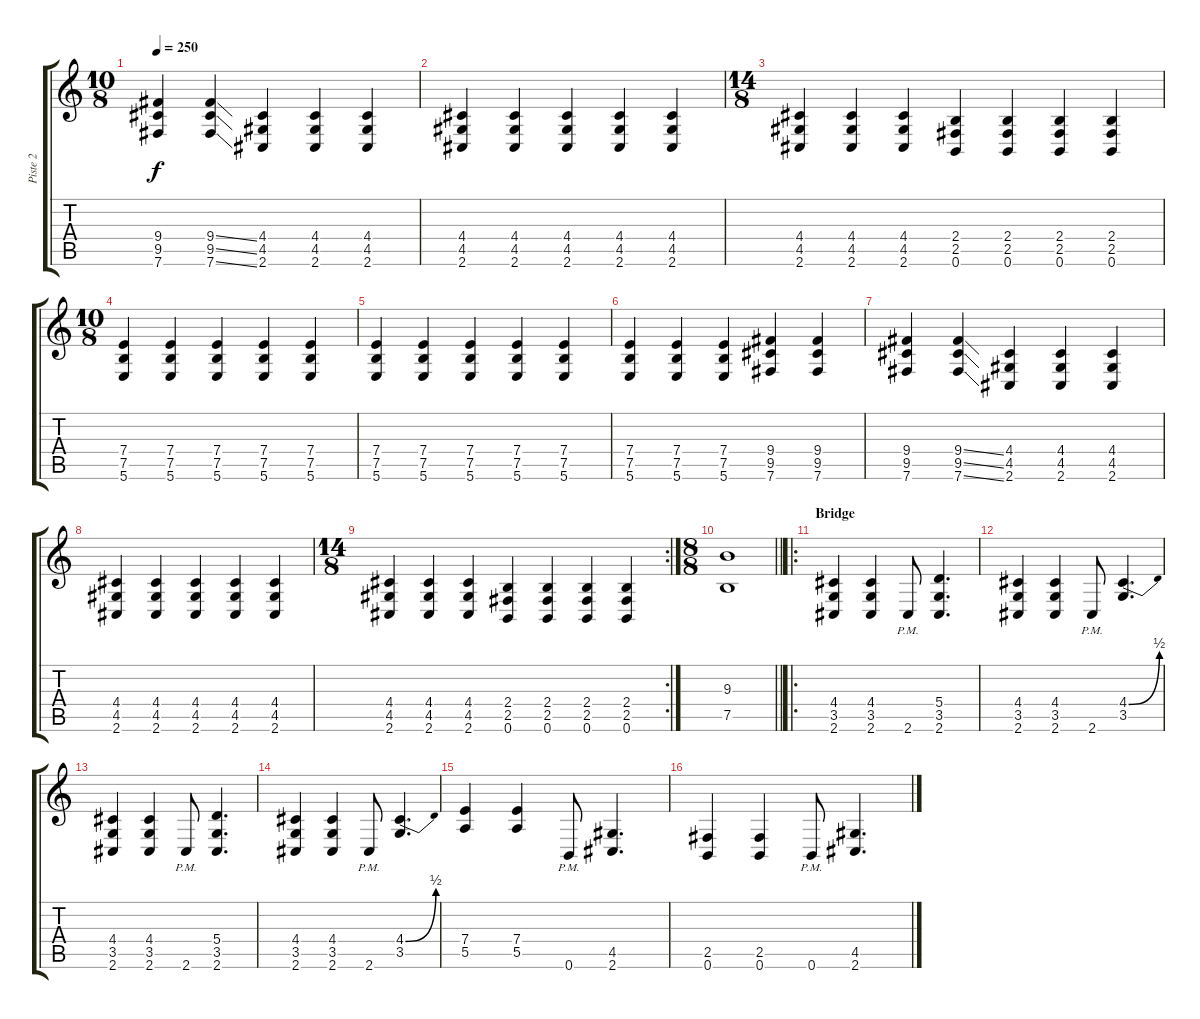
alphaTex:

\track ("Piste 2" "Piste 2") {instrument distortionguitar}
\staff {score tabs}
\tuning (B3 Gb3 D3 A2 E2 B1) {hide}
\ts (10 8)
\tempo 250
\clef g2
\ks c
(9.4 9.5 7.6).4{dy f} (9.4{ss} 9.5{ss} 7.6{ss}).4 (4.4 4.5 2.6).4 (4.4 4.5 2.6).4 (4.4 4.5 2.6).4 |
(4.4 4.5 2.6).4 (4.4 4.5 2.6).4 (4.4 4.5 2.6).4 (4.4 4.5 2.6).4 (4.4 4.5 2.6).4 |
\ts (14 8)
(4.4 4.5 2.6).4 (4.4 4.5 2.6).4 (4.4 4.5 2.6).4 (2.4 2.5 0.6).4 (2.4 2.5 0.6).4 (2.4 2.5 0.6).4 (2.4 2.5 0.6).4 |
\ts (10 8)
(7.4 7.5 5.6).4 (7.4 7.5 5.6).4 (7.4 7.5 5.6).4 (7.4 7.5 5.6).4 (7.4 7.5 5.6).4 |
(7.4 7.5 5.6).4 (7.4 7.5 5.6).4 (7.4 7.5 5.6).4 (7.4 7.5 5.6).4 (7.4 7.5 5.6).4 |
(7.4 7.5 5.6).4 (7.4 7.5 5.6).4 (7.4 7.5 5.6).4 (9.4 9.5 7.6).4 (9.4 9.5 7.6).4 |
(9.4 9.5 7.6).4 (9.4{ss} 9.5{ss} 7.6{ss}).4 (4.4 4.5 2.6).4 (4.4 4.5 2.6).4 (4.4 4.5 2.6).4 |
(4.4 4.5 2.6).4 (4.4 4.5 2.6).4 (4.4 4.5 2.6).4 (4.4 4.5 2.6).4 (4.4 4.5 2.6).4 |
\rc 2
\ts (14 8)
(4.4 4.5 2.6).4 (4.4 4.5 2.6).4 (4.4 4.5 2.6).4 (2.4 2.5 0.6).4 (2.4 2.5 0.6).4 (2.4 2.5 0.6).4 (2.4 2.5 0.6).4 |
\ts (8 8)
\barLineRight lightlight
(9.3 7.5).1 |
\ro
\section ("" "Bridge")
(4.4 3.5 2.6).4 (4.4 3.5 2.6).4 2.6{pm}.8 (5.4 3.5 2.6).4{d} |
(4.4 3.5 2.6).4 (4.4 3.5 2.6).4 2.6{pm}.8 (4.4{be (bend 0 0 60 2)} 3.5).4{d} |
(4.4 3.5 2.6).4 (4.4 3.5 2.6).4 2.6{pm}.8 (5.4 3.5 2.6).4{d} |
(4.4 3.5 2.6).4 (4.4 3.5 2.6).4 2.6{pm}.8 (4.4{be (bend 0 0 60 2)} 3.5).4{d} |
(7.4 5.5).4 (7.4 5.5).4 0.6{pm}.8 (4.5 2.6).4{d} |
(2.5 0.6).4 (2.5 0.6).4 0.6{pm}.8 (4.5 2.6).4{d}
